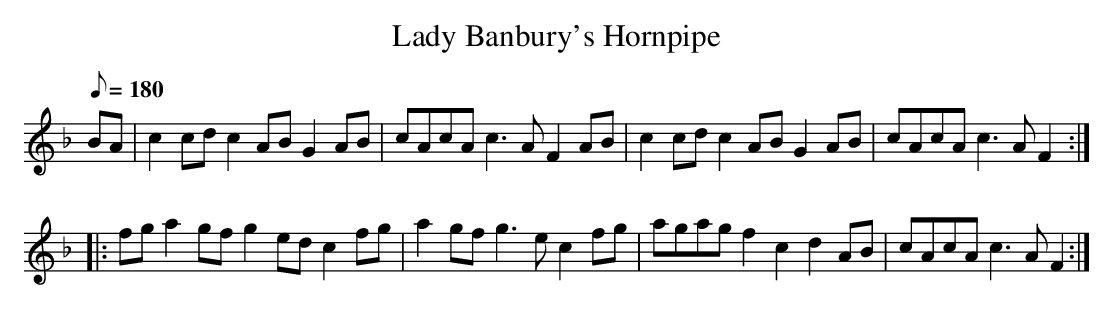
X:1
T:Lady Banbury's Hornpipe
M:3/2l
L:1/8
Q:180
K:F
BA| c2 cd c2 AB G2 AB|cAcA c3 A F2 AB| c2 cd c2 AB G2 AB |cAcA c3 A F2:|
|: fg a2 gf g2 ed c2 fg| a2 gf g3 e c2 fg | agag f2 c2 d2 AB| cAcA c3 A F2 :|
